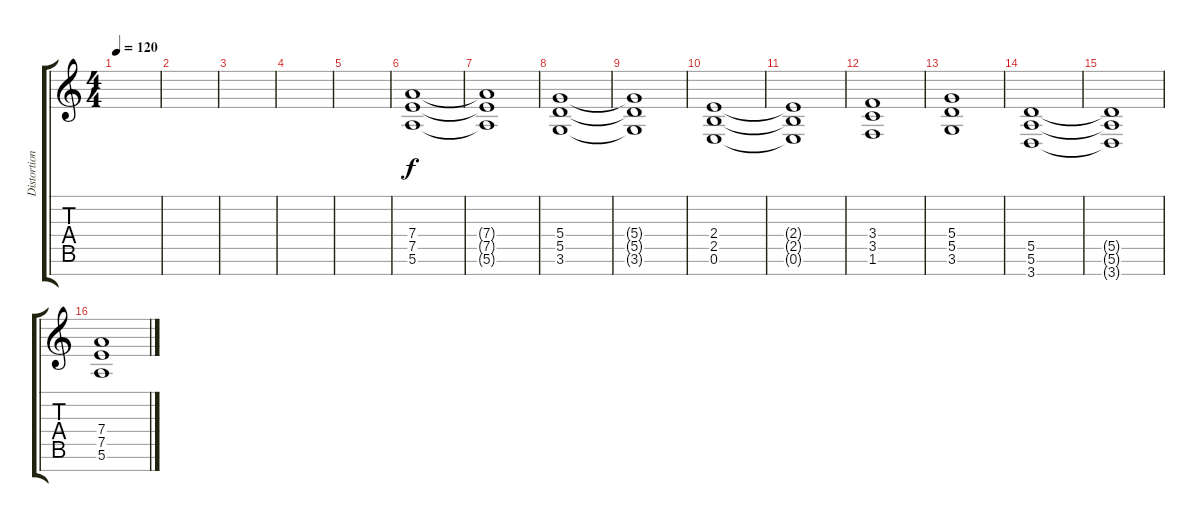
\track ("Distortion Guitar" "Distortion") {instrument distortionguitar}
\staff {score tabs}
\tuning (E4 B3 G3 D3 A2 E2 B1) {hide}
\ts (4 4)
\tempo 120
\clef g2
\ks c
|
|
|
|
|
(7.4 7.5 5.6).1 |
(7.4{t} 7.5{t} 5.6{t}).1 |
(5.4 5.5 3.6).1 |
(5.4{t} 5.5{t} 3.6{t}).1 |
(2.4 2.5 0.6).1 |
(2.4{t} 2.5{t} 0.6{t}).1 |
(3.4 3.5 1.6).1 |
(5.4 5.5 3.6).1 |
(5.5 5.6 3.7).1 |
(5.5{t} 5.6{t} 3.7{t}).1 |
(7.4 7.5 5.6).1
